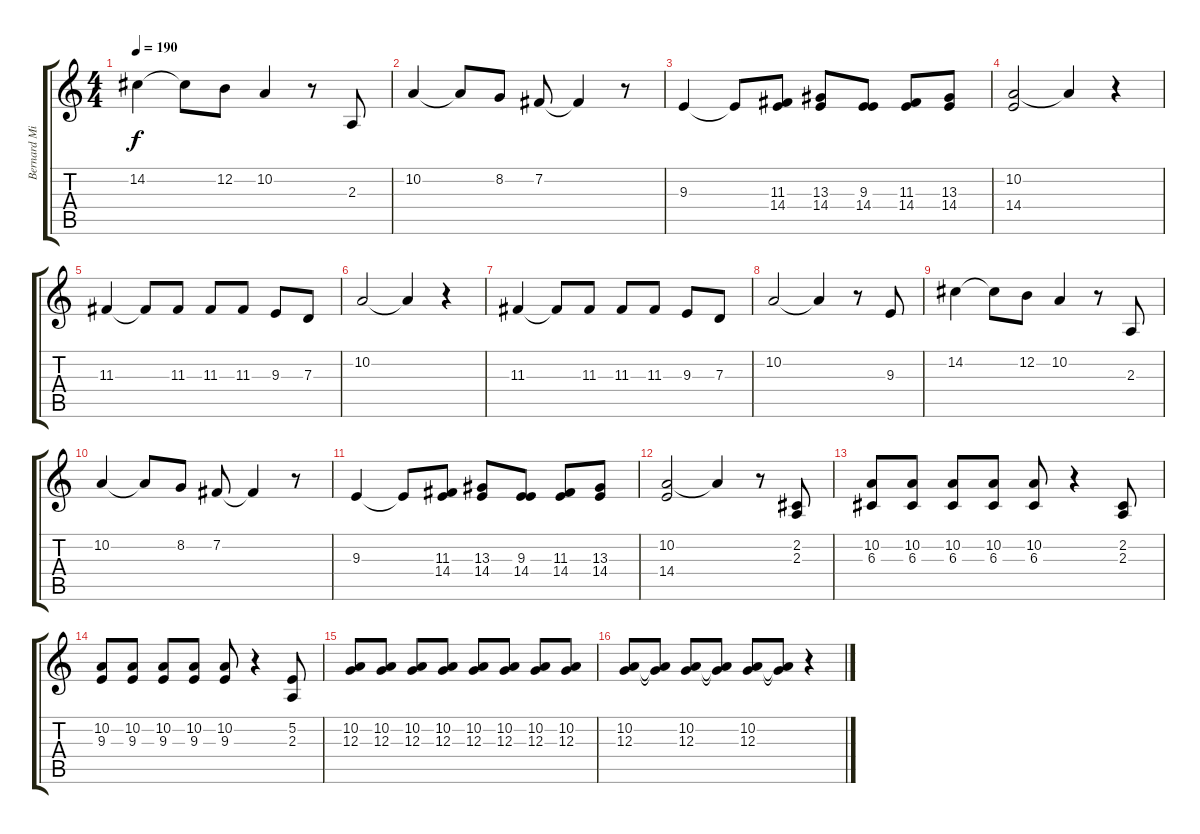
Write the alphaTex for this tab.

\track ("Bernard Minet" "Bernard Mi") {instrument lead6voice}
\staff {score tabs}
\tuning (E4 B3 G3 D3 A2 E2) {hide}
\ts (4 4)
\tempo 190
\clef g2
\ks c
14.2.4{dy f} 14.2{t}.8 12.2.8 10.2.4 r.8 2.3.8 |
10.2.4 10.2{t}.8 8.2.8 7.2.8 7.2{t}.4 r.8 |
9.3.4 9.3{t}.8 (11.3 14.4).8 (13.3 14.4).8 (9.3 14.4).8 (11.3 14.4).8 (13.3 14.4).8 |
(10.2 14.4).2 10.2{t}.4 r.4 |
11.3.4 11.3{t}.8 11.3.8 11.3.8 11.3.8 9.3.8 7.3.8 |
10.2.2 10.2{t}.4 r.4 |
11.3.4 11.3{t}.8 11.3.8 11.3.8 11.3.8 9.3.8 7.3.8 |
10.2.2 10.2{t}.4 r.8 9.3.8 |
14.2.4 14.2{t}.8 12.2.8 10.2.4 r.8 2.3.8 |
10.2.4 10.2{t}.8 8.2.8 7.2.8 7.2{t}.4 r.8 |
9.3.4 9.3{t}.8 (11.3 14.4).8 (13.3 14.4).8 (9.3 14.4).8 (11.3 14.4).8 (13.3 14.4).8 |
(10.2 14.4).2 10.2{t}.4 r.8 (2.2 2.3).8 |
(10.2 6.3).8 (10.2 6.3).8 (10.2 6.3).8 (10.2 6.3).8 (10.2 6.3).8 r.4 (2.2 2.3).8 |
(10.2 9.3).8 (10.2 9.3).8 (10.2 9.3).8 (10.2 9.3).8 (10.2 9.3).8 r.4 (5.2 2.3).8 |
(10.2 12.3).8 (10.2 12.3).8 (10.2 12.3).8 (10.2 12.3).8 (10.2 12.3).8 (10.2 12.3).8 (10.2 12.3).8 (10.2 12.3).8 |
(10.2 12.3).8 (10.2{t} 12.3{t}).8 (10.2 12.3).8 (10.2{t} 12.3{t}).8 (10.2 12.3).8 (10.2{t} 12.3{t}).8 r.4
